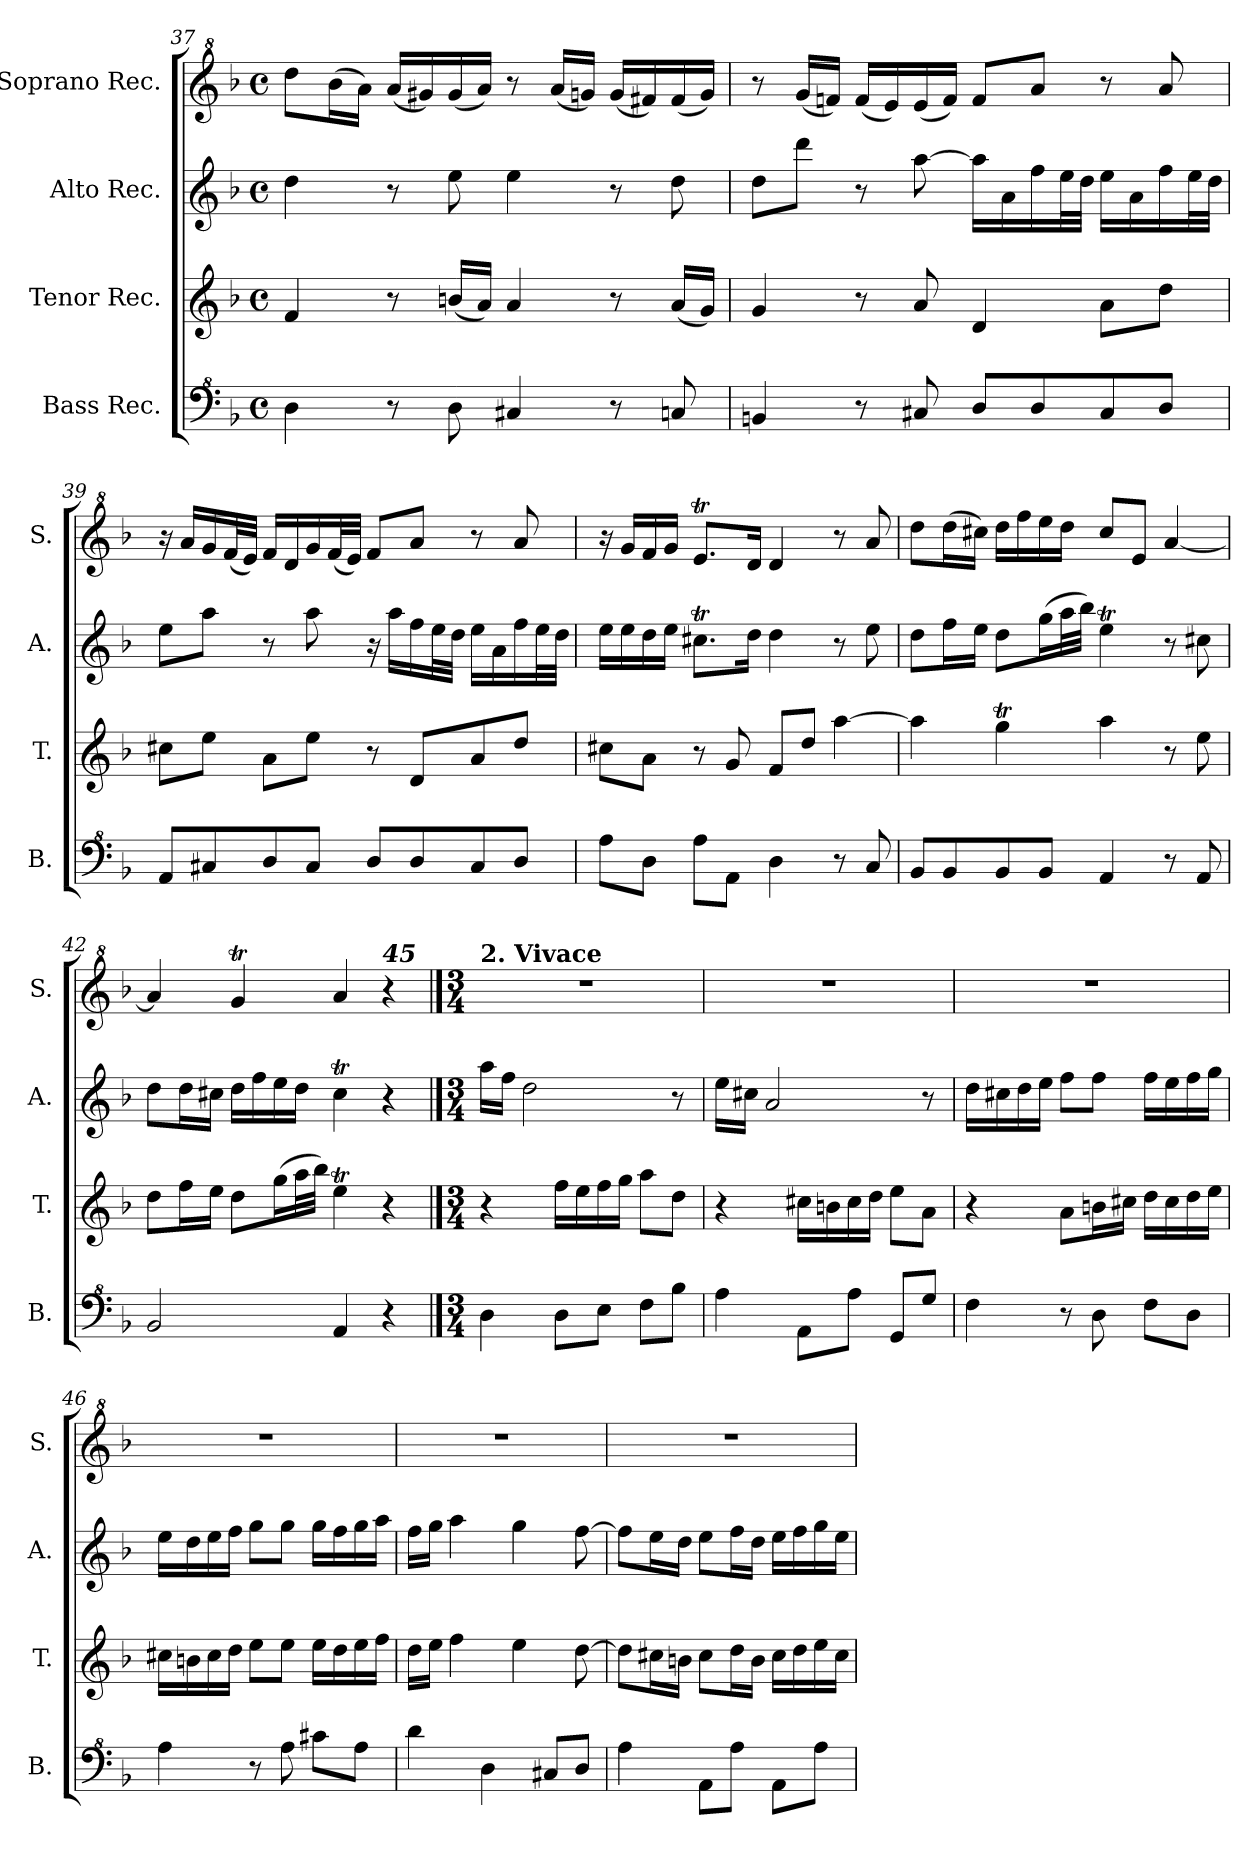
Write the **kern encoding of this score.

**kern	**kern	**kern	**kern
*part4	*part3	*part2	*part1
*staff4	*staff3	*staff2	*staff1
*I"Bass Rec.	*I"Tenor Rec.	*I"Alto Rec.	*I"Soprano Rec.
*I'B.	*I'T.	*I'A.	*I'S.
*clefF^4	*clefG2	*clefG2	*clefG^2
*k[b-]	*k[b-]	*k[b-]	*k[b-]
*M4/4	*M4/4	*M4/4	*M4/4
*met(c)	*met(c)	*met(c)	*met(c)
=37	=37	=37	=37
4d\	4f/	4dd\	8ddd\L
.	.	.	(16bb-\L
.	.	.	16aa\JJ)
8r	8r	8r	(16aa/LL
.	.	.	16gg#X/)
8d\	(16bn/LL	8ee\	(16gg#/
.	16a/JJ)	.	16aa/JJ)
4c#X/	4a/	4ee\	8r
.	.	.	(16aa/LL
.	.	.	16ggn/JJ)
8r	8r	8r	(16gg/LL
.	.	.	16ff#X/)
8cn/	(16a/LL	8dd\	(16ff#/
.	16g/JJ)	.	16gg/JJ)
!!LO:LB:g=z
=38	=38	=38	=38
4Bn/	4g/	8dd\L	8r
.	.	8ddd\J	(16gg/LL
.	.	.	16ffn/JJ)
8r	8r	8r	(16ff/LL
.	.	.	16ee/)
8c#X/	8a/	[8aa\	(16ee/
.	.	.	16ff/JJ)
8d/L	4d/	16aa\LL]	8ff/L
.	.	16a\	.
8d/	.	16ff\	8aa/J
.	.	32ee\L	.
.	.	32dd\JJJ	.
8c#/	8a\L	16ee\LL	8r
.	.	16a\	.
8d/J	8dd\J	16ff\	8aa/
.	.	32ee\L	.
.	.	32dd\JJJ	.
=39	=39	=39	=39
8A/L	8cc#X\L	8ee\L	16r
.	.	.	16aa/LL
8c#X/	8ee\J	8aa\J	16gg/
.	.	.	(32ff/L
.	.	.	32ee/JJJ)
8d/	8a\L	8r	16ff/LL
.	.	.	16dd/
8c#/J	8ee\J	8aa\	16gg/
.	.	.	(32ff/L
.	.	.	32ee/JJJ)
8d/L	8r	16r	8ff/L
.	.	16aa\LL	.
8d/	8d/L	16ff\	8aa/J
.	.	32ee\L	.
.	.	32dd\JJJ	.
8c#/	8a/	16ee\LL	8r
.	.	16a\	.
8d/J	8dd/J	16ff\	8aa/
.	.	32ee\L	.
.	.	32dd\JJJ	.
=40	=40	=40	=40
8a\L	8cc#X\L	16ee\LL	16r
.	.	16ee\	16gg/LL
8d\J	8a\J	16dd\	16ff/
.	.	16ee\JJ	16gg/JJ
8a\L	8r	8.cc#Xt\L	8.eet/L
8A\J	8g/	.	.
.	.	16dd\Jk	16dd/Jk
4d\	8f/L	4dd\	4dd/
.	8dd/J	.	.
8r	[4aa\	8r	8r
8c/	.	8ee\	8aa/
=41	=41	=41	=41
8B-/L	4aa\]	8dd\L	8ddd\L
8B-/	.	16ff\L	(16ddd\L
.	.	16ee\JJ	16ccc#X\JJ)
8B-/	4ggT\	8dd\L	16ddd\LL
.	.	.	16fff\
8B-/J	.	(16gg\L	16eee\
.	.	32aa\L	16ddd\JJ
.	.	32bb-\JJJ)	.
4A/	4aa\	4eet\	8ccc#/L
.	.	.	8ee/J
8r	8r	8r	[4aa/
8A/	8ee\	8cc#X\	.
=42	=42	=42	=42
2B-/	8dd\L	8dd\L	4aa/]
.	16ff\L	16dd\L	.
.	16ee\JJ	16cc#X\JJ	.
.	8dd\L	16dd\LL	4ggT/
.	.	16ff\	.
.	(16gg\L	16ee\	.
.	32aa\L	16dd\JJ	.
.	32bb-\JJJ)	.	.
4A/	4eet\	4cc#t\	4aa/
!	!	!	!LO:TX:a:Bi:t=45
4r	4r	4r	4r
!!LO:PB:g=z
==43	==43	==43	==43
*M3/4	*M3/4	*M3/4	*M3/4
*	*	*	*MM120
!	!	!	!LO:TX:a:B:t=2. Vivace
4d\	4r	16aa\LL	2.r
.	.	16ff\JJ	.
.	.	2dd\	.
8d\L	16ff\LL	.	.
.	16ee\	.	.
8e\J	16ff\	.	.
.	16gg\JJ	.	.
8f\L	8aa\L	.	.
8b-\J	8dd\J	8r	.
=44	=44	=44	=44
4a\	4r	16ee\LL	2.r
.	.	16cc#X\JJ	.
.	.	2a/	.
8A\L	16cc#X\LL	.	.
.	16bn\	.	.
8a\J	16cc#\	.	.
.	16dd\JJ	.	.
8G/L	8ee\L	.	.
8g/J	8a\J	8r	.
=45	=45	=45	=45
4f\	4r	16dd\LL	2.r
.	.	16cc#X\	.
.	.	16dd\	.
.	.	16ee\JJ	.
8r	8a\L	8ff\L	.
8d\	16bn\L	8ff\J	.
.	16cc#X\JJ	.	.
8f\L	16dd\LL	16ff\LL	.
.	16cc#\	16ee\	.
8d\J	16dd\	16ff\	.
.	16ee\JJ	16gg\JJ	.
=46	=46	=46	=46
4a\	16cc#X\LL	16ee\LL	2.r
.	16bn\	16dd\	.
.	16cc#\	16ee\	.
.	16dd\JJ	16ff\JJ	.
8r	8ee\L	8gg\L	.
8a\	8ee\J	8gg\J	.
8cc#X\L	16ee\LL	16gg\LL	.
.	16dd\	16ff\	.
8a\J	16ee\	16gg\	.
.	16ff\JJ	16aa\JJ	.
=47	=47	=47	=47
4dd\	16dd\LL	16ff\LL	2.r
.	16ee\JJ	16gg\JJ	.
.	4ff\	4aa\	.
4d\	.	.	.
.	4ee\	4gg\	.
8c#X/L	.	.	.
8d/J	[8dd\	[8ff\	.
=48	=48	=48	=48
4a\	8dd\L]	8ff\L]	2.r
.	16cc#X\L	16ee\L	.
.	16bn\JJ	16dd\JJ	.
8A\L	8cc#\L	8ee\L	.
8a\J	16dd\L	16ff\L	.
.	16b\JJ	16dd\JJ	.
8A\L	16cc#\LL	16ee\LL	.
.	16dd\	16ff\	.
8a\J	16ee\	16gg\	.
.	16cc#\JJ	16ee\JJ	.
=	=	=	=
*-	*-	*-	*-
